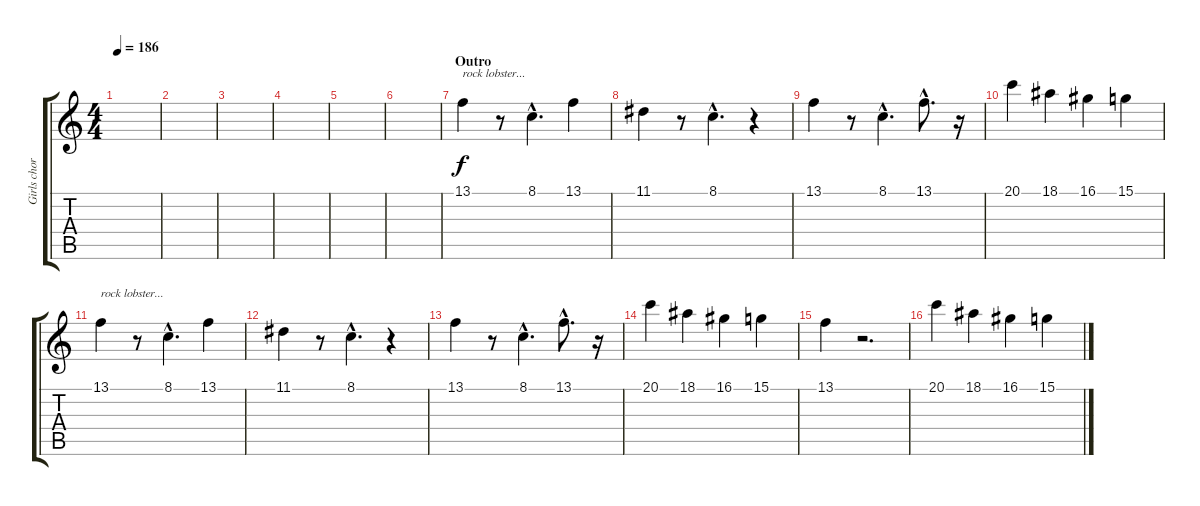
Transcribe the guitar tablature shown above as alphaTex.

\track ("Girls chorus" "Girls chor") {instrument voiceoohs}
\staff {score tabs}
\tuning (E4 B3 G3 D3 A2 E2) {hide}
\ts (4 4)
\tempo 186
\clef g2
\ks c
|
|
|
|
|
|
\section ("" "Outro")
13.1.4{txt "rock lobster..." dy f volume 12 instrument choiraahs} r.8 8.1{hac}.4{d} 13.1.4 |
11.1.4 r.8 8.1{hac}.4{d} r.4 |
13.1.4 r.8 8.1{hac}.4{d} 13.1{hac}.8{d} r.16 |
20.1.4 18.1.4 16.1.4 15.1.4 |
13.1.4{txt "rock lobster..."} r.8 8.1{hac}.4{d} 13.1.4 |
11.1.4 r.8 8.1{hac}.4{d} r.4 |
13.1.4 r.8 8.1{hac}.4{d} 13.1{hac}.8{d} r.16 |
20.1.4 18.1.4 16.1.4 15.1.4 |
13.1.4 r.2{d} |
20.1.4 18.1.4 16.1.4 15.1.4
